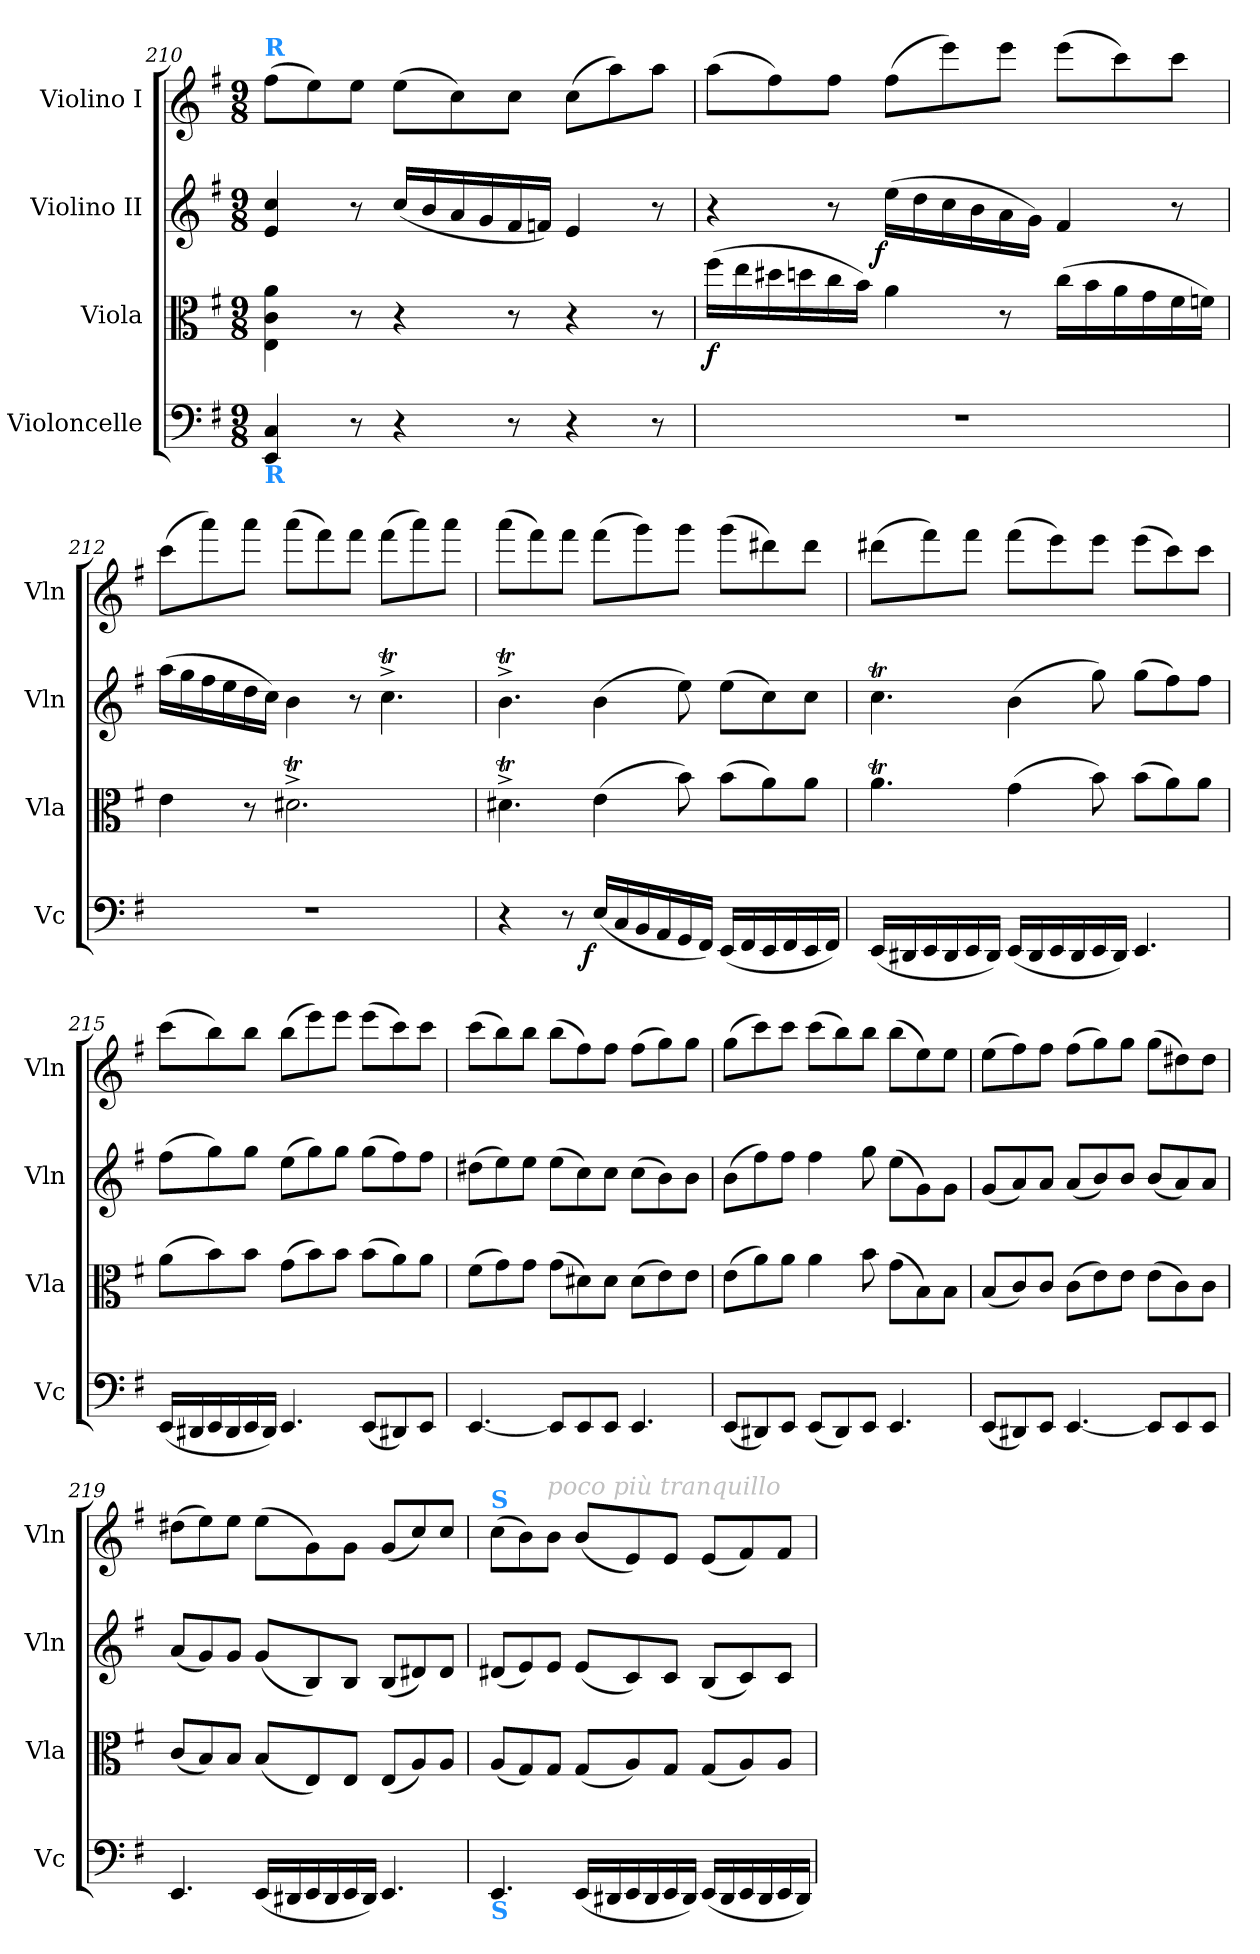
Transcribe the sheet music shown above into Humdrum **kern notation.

**kern	**dynam	**kern	**dynam	**kern	**dynam	**kern
*part4	*part4	*part3	*part3	*part2	*part2	*part1
*staff4	*staff4	*staff3	*staff3	*staff2	*staff2	*staff1
*I"Violoncelle	*	*I"Viola	*	*I"Violino II	*	*I"Violino I
*I'Vc	*	*I'Vla	*	*I'Vln	*	*I'Vln
*clefF4	*	*clefC3	*	*clefG2	*	*clefG2
*k[f#]	*	*k[f#]	*	*k[f#]	*	*k[f#]
*M9/8	*	*M9/8	*	*M9/8	*	*M9/8
=210	=210	=210	=210	=210	=210	=210
!	!	!	!	!	!	!LO:TX:a:B:color=dodgerblue:t=R
!LO:TX:b:B:color=dodgerblue:t=R	!	!	!	!	!	!
4EE/ 4C/	.	4E\ 4c\ 4a\	.	4e/ 4cc/	.	(8ff#\L
.	.	.	.	.	.	8ee\)
8r	.	8r	.	8r	.	8ee\J
4r	.	4r	.	(16cc/LL	.	(8ee\L
.	.	.	.	16b/	.	.
.	.	.	.	16a/	.	8cc\)
.	.	.	.	16g/	.	.
8r	.	8r	.	16f#/	.	8cc\J
.	.	.	.	16fn/JJ)	.	.
4r	.	4r	.	4e/	.	(8cc\L
.	.	.	.	.	.	8aa\)
8r	.	8r	.	8r	.	8aa\J
=211	=211	=211	=211	=211	=211	=211
8%9r	.	(16ff#\LL	f	4r	.	(8aa\L
.	.	16ee\	.	.	.	.
.	.	16dd#X\	.	.	.	8ff#\)
.	.	16ddn\	.	.	.	.
.	.	16cc\	.	8r	.	8ff#\J
.	.	16b\JJ)	.	.	.	.
!	!	!	!	!	!LO:DY:rj	!
.	.	4a\	.	(16ee\LL	f	(8ff#\L
.	.	.	.	16dd\	.	.
.	.	.	.	16cc\	.	8eee\)
.	.	.	.	16b\	.	.
.	.	8r	.	16a\	.	8eee\J
.	.	.	.	16g\JJ)	.	.
.	.	(16cc\LL	.	4f#/	.	(8eee\L
.	.	16b\	.	.	.	.
.	.	16a\	.	.	.	8ccc\)
.	.	16g\	.	.	.	.
.	.	16f#\	.	8r	.	8ccc\J
.	.	16fn\JJ)	.	.	.	.
=212	=212	=212	=212	=212	=212	=212
8%9r	.	4e\	.	(16aa\LL	.	(8ccc\L
.	.	.	.	16gg\	.	.
.	.	.	.	16ff#\	.	8aaa\)
.	.	.	.	16ee\	.	.
.	.	8r	.	16dd\	.	8aaa\J
.	.	.	.	16cc\JJ)	.	.
.	.	2.d#Xt^<\	.	4b\	.	(8aaa\L
.	.	.	.	.	.	8fff#\)
.	.	.	.	8r	.	8fff#\J
.	.	.	.	4.ccT^<\	.	(8fff#\L
.	.	.	.	.	.	8aaa\)
.	.	.	.	.	.	8aaa\J
=213	=213	=213	=213	=213	=213	=213
4r	.	4.d#Xt^<\	.	4.bt^<\	.	(8aaa\L
.	.	.	.	.	.	8fff#\)
8r	.	.	.	.	.	8fff#\J
!	!LO:DY:rj	!	!	!	!	!
(16E/LL	f	(4e\	.	(4b\	.	(8fff#\L
16C/	.	.	.	.	.	.
16BB/	.	.	.	.	.	8ggg\)
16AA/	.	.	.	.	.	.
16GG/	.	8b\)	.	8ee\)	.	8ggg\J
16FF#/JJ)	.	.	.	.	.	.
(16EE/LL	.	(8b\L	.	(8ee\L	.	(8ggg\L
16FF#/	.	.	.	.	.	.
16EE/	.	8a\)	.	8cc\)	.	8ddd#X\)
16FF#/	.	.	.	.	.	.
16EE/	.	8a\J	.	8cc\J	.	8ddd#\J
16FF#/JJ)	.	.	.	.	.	.
=214	=214	=214	=214	=214	=214	=214
(16EE/LL	.	4.aT\	.	4.ccT\	.	(8ddd#X\L
16DD#X/	.	.	.	.	.	.
16EE/	.	.	.	.	.	8fff#\)
16DD#/	.	.	.	.	.	.
16EE/	.	.	.	.	.	8fff#\J
16DD#/JJ)	.	.	.	.	.	.
(16EE/LL	.	(4g\	.	(4b\	.	(8fff#\L
16DD#/	.	.	.	.	.	.
16EE/	.	.	.	.	.	8eee\)
16DD#/	.	.	.	.	.	.
16EE/	.	8b\)	.	8gg\)	.	8eee\J
16DD#/JJ)	.	.	.	.	.	.
4.EE/	.	(8b\L	.	(8gg\L	.	(8eee\L
.	.	8a\)	.	8ff#\)	.	8ccc\)
.	.	8a\J	.	8ff#\J	.	8ccc\J
=215	=215	=215	=215	=215	=215	=215
(16EE/LL	.	(8a\L	.	(8ff#\L	.	(8ccc\L
16DD#X/	.	.	.	.	.	.
16EE/	.	8b\)	.	8gg\)	.	8bb\)
16DD#/	.	.	.	.	.	.
16EE/	.	8b\J	.	8gg\J	.	8bb\J
16DD#/JJ)	.	.	.	.	.	.
4.EE/	.	(8g\L	.	(8ee\L	.	(8bb\L
.	.	8b\)	.	8gg\)	.	8eee\)
.	.	8b\J	.	8gg\J	.	8eee\J
(8EE/L	.	(8b\L	.	(8gg\L	.	(8eee\L
8DD#X/)	.	8a\)	.	8ff#\)	.	8ccc\)
8EE/J	.	8a\J	.	8ff#\J	.	8ccc\J
=216	=216	=216	=216	=216	=216	=216
[4.EE/	.	(8f#\L	.	(8dd#X\L	.	(8ccc\L
.	.	8g\)	.	8ee\)	.	8bb\)
.	.	8g\J	.	8ee\J	.	8bb\J
8EE/L]	.	(8g\L	.	(8ee\L	.	(8bb\L
8EE/	.	8d#X\)	.	8cc\)	.	8ff#\)
8EE/J	.	8d#\J	.	8cc\J	.	8ff#\J
4.EE/	.	(8d#\L	.	(8cc\L	.	(8ff#\L
.	.	8e\)	.	8b\)	.	8gg\)
.	.	8e\J	.	8b\J	.	8gg\J
=217	=217	=217	=217	=217	=217	=217
(8EE/L	.	(8e\L	.	(8b\L	.	(8gg\L
8DD#X/)	.	8a\)	.	8ff#\)	.	8ccc\)
8EE/J	.	8a\J	.	8ff#\J	.	8ccc\J
(8EE/L	.	4a\	.	4ff#\	.	(8ccc\L
8DD#/)	.	.	.	.	.	8bb\)
8EE/J	.	8b\	.	8gg\	.	8bb\J
4.EE/	.	(8g\L	.	(8ee\L	.	(8bb\L
.	.	8B\)	.	8g\)	.	8ee\)
.	.	8B\J	.	8g\J	.	8ee\J
=218	=218	=218	=218	=218	=218	=218
(8EE/L	.	(8B/L	.	(8g/L	.	(8ee\L
8DD#X/)	.	8c/)	.	8a/)	.	8ff#\)
8EE/J	.	8c/J	.	8a/J	.	8ff#\J
[4.EE/	.	(8c\L	.	(8a/L	.	(8ff#\L
.	.	8e\)	.	8b/)	.	8gg\)
.	.	8e\J	.	8b/J	.	8gg\J
8EE/L]	.	(8e\L	.	(8b/L	.	(8gg\L
8EE/	.	8c\)	.	8a/)	.	8dd#X\)
8EE/J	.	8c\J	.	8a/J	.	8dd#\J
=219	=219	=219	=219	=219	=219	=219
4.EE/	.	(8c/L	.	(8a/L	.	(8dd#X\L
.	.	8B/)	.	8g/)	.	8ee\)
.	.	8B/J	.	8g/J	.	8ee\J
(16EE/LL	.	(8B/L	.	(8g/L	.	(8ee\L
16DD#X/	.	.	.	.	.	.
16EE/	.	8E/)	.	8B/)	.	8g\)
16DD#/	.	.	.	.	.	.
16EE/	.	8E/J	.	8B/J	.	8g\J
16DD#/JJ)	.	.	.	.	.	.
4.EE/	.	(8E/L	.	(8B/L	.	(8g/L
.	.	8A/)	.	8d#X/)	.	8cc/)
.	.	8A/J	.	8d#/J	.	8cc/J
=220	=220	=220	=220	=220	=220	=220
!	!	!	!	!	!	!LO:TX:a:B:color=dodgerblue:t=S
!LO:TX:b:B:color=dodgerblue:t=S	!	!	!	!	!	!
4.EE/	.	(8A/L	.	(8d#X/L	.	(8cc\L
.	.	8G/)	.	8e/)	.	8b\)
!	!	!	!	!	!	!LO:TX:a:i:color=silver:t=poco più tranquillo
.	.	8G/J	.	8e/J	.	8b\J
(16EE/LL	.	(8G/L	.	(8e/L	.	(8b/L
16DD#X/	.	.	.	.	.	.
16EE/	.	8A/)	.	8c/)	.	8e/)
16DD#/	.	.	.	.	.	.
16EE/	.	8G/J	.	8c/J	.	8e/J
16DD#/JJ)	.	.	.	.	.	.
(16EE/LL	.	(8G/L	.	(8B/L	.	(8e/L
16DD#/	.	.	.	.	.	.
16EE/	.	8A/)	.	8c/)	.	8f#/)
16DD#/	.	.	.	.	.	.
16EE/	.	8A/J	.	8c/J	.	8f#/J
16DD#/JJ)	.	.	.	.	.	.
=	=	=	=	=	=	=
*-	*-	*-	*-	*-	*-	*-
